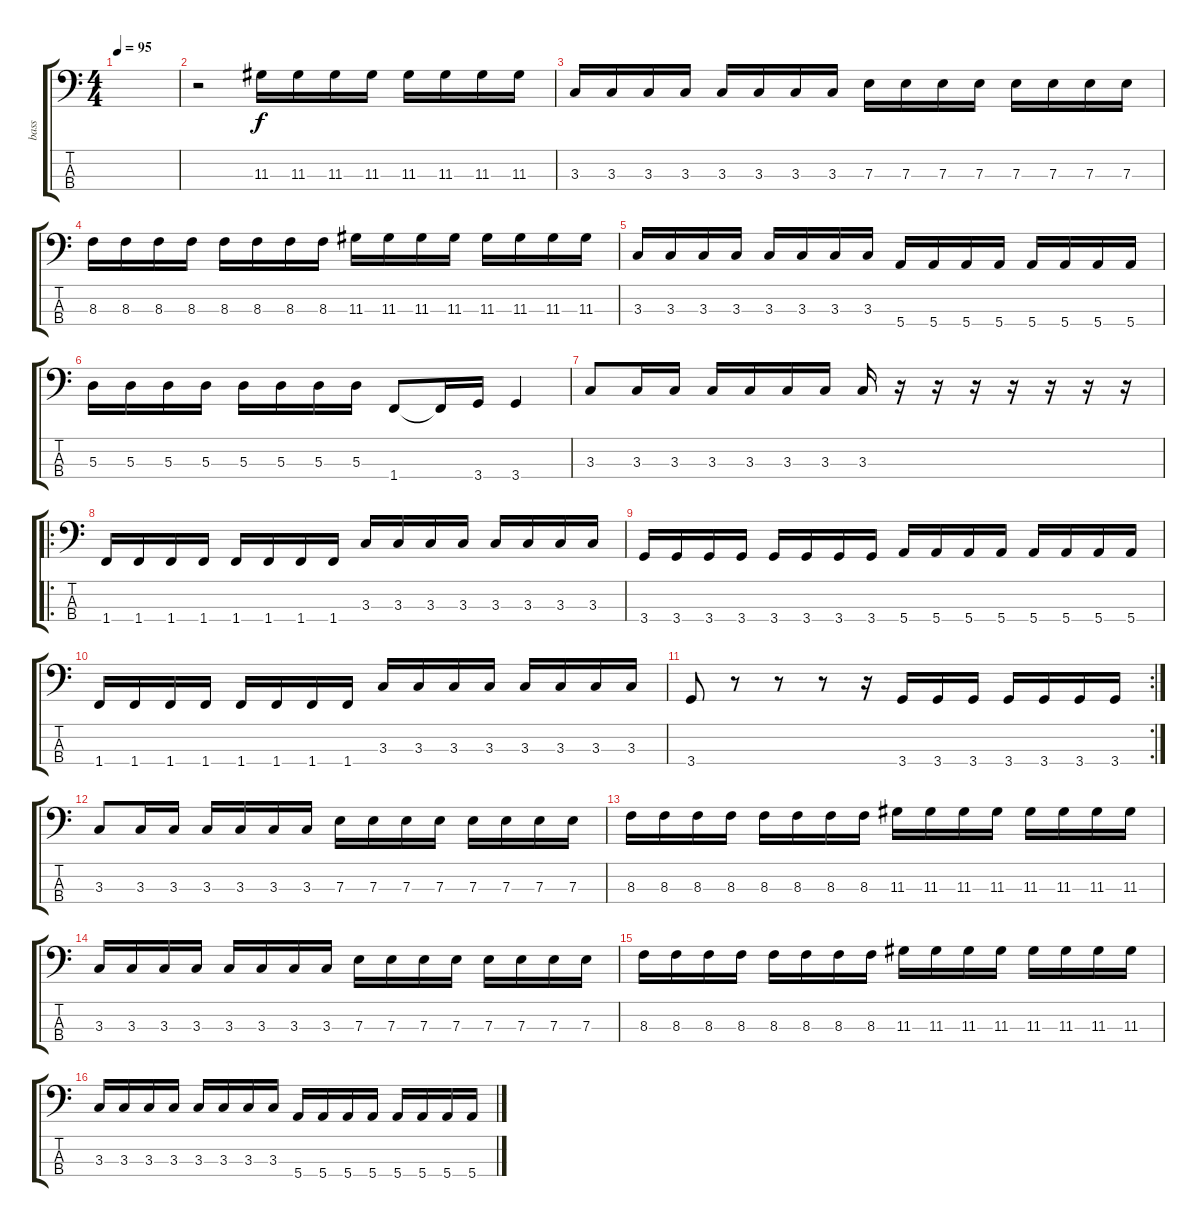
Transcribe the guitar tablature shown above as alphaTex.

\track ("bass" "bass") {instrument electricbassfinger}
\staff {score tabs}
\tuning (G2 D2 A1 E1) {hide}
\ts (4 4)
\tempo 95
\clef f4
\ks c
|
r.2 11.3.16 11.3.16 11.3.16 11.3.16 11.3.16 11.3.16 11.3.16 11.3.16 |
3.3.16 3.3.16 3.3.16 3.3.16 3.3.16 3.3.16 3.3.16 3.3.16 7.3.16 7.3.16 7.3.16 7.3.16 7.3.16 7.3.16 7.3.16 7.3.16 |
8.3.16 8.3.16 8.3.16 8.3.16 8.3.16 8.3.16 8.3.16 8.3.16 11.3.16 11.3.16 11.3.16 11.3.16 11.3.16 11.3.16 11.3.16 11.3.16 |
3.3.16 3.3.16 3.3.16 3.3.16 3.3.16 3.3.16 3.3.16 3.3.16 5.4.16 5.4.16 5.4.16 5.4.16 5.4.16 5.4.16 5.4.16 5.4.16 |
5.3.16 5.3.16 5.3.16 5.3.16 5.3.16 5.3.16 5.3.16 5.3.16 1.4.8 1.4{t}.16 3.4.16 3.4.4 |
3.3.8 3.3.16 3.3.16 3.3.16 3.3.16 3.3.16 3.3.16 3.3.16 r.16 r.16 r.16 r.16 r.16 r.16 r.16 |
\ro
1.4.16 1.4.16 1.4.16 1.4.16 1.4.16 1.4.16 1.4.16 1.4.16 3.3.16 3.3.16 3.3.16 3.3.16 3.3.16 3.3.16 3.3.16 3.3.16 |
3.4.16 3.4.16 3.4.16 3.4.16 3.4.16 3.4.16 3.4.16 3.4.16 5.4.16 5.4.16 5.4.16 5.4.16 5.4.16 5.4.16 5.4.16 5.4.16 |
1.4.16 1.4.16 1.4.16 1.4.16 1.4.16 1.4.16 1.4.16 1.4.16 3.3.16 3.3.16 3.3.16 3.3.16 3.3.16 3.3.16 3.3.16 3.3.16 |
\rc 2
3.4.8 r.8 r.8 r.8 r.16 3.4.16 3.4.16 3.4.16 3.4.16 3.4.16 3.4.16 3.4.16 |
3.3.8 3.3.16 3.3.16 3.3.16 3.3.16 3.3.16 3.3.16 7.3.16 7.3.16 7.3.16 7.3.16 7.3.16 7.3.16 7.3.16 7.3.16 |
8.3.16 8.3.16 8.3.16 8.3.16 8.3.16 8.3.16 8.3.16 8.3.16 11.3.16 11.3.16 11.3.16 11.3.16 11.3.16 11.3.16 11.3.16 11.3.16 |
3.3.16 3.3.16 3.3.16 3.3.16 3.3.16 3.3.16 3.3.16 3.3.16 7.3.16 7.3.16 7.3.16 7.3.16 7.3.16 7.3.16 7.3.16 7.3.16 |
8.3.16 8.3.16 8.3.16 8.3.16 8.3.16 8.3.16 8.3.16 8.3.16 11.3.16 11.3.16 11.3.16 11.3.16 11.3.16 11.3.16 11.3.16 11.3.16 |
3.3.16 3.3.16 3.3.16 3.3.16 3.3.16 3.3.16 3.3.16 3.3.16 5.4.16 5.4.16 5.4.16 5.4.16 5.4.16 5.4.16 5.4.16 5.4.16
